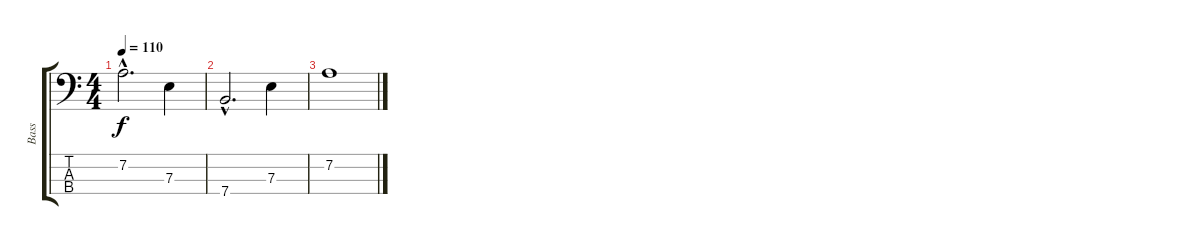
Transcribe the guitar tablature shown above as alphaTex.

\track ("Bass" "Bass") {instrument electricbassfinger}
\staff {score tabs}
\tuning (G2 D2 A1 E1) {hide}
\ts (4 4)
\tempo 110
\clef f4
\ks c
7.2{hac}.2{d dy f} 7.3.4 |
7.4{hac}.2{d} 7.3.4 |
7.2.1
